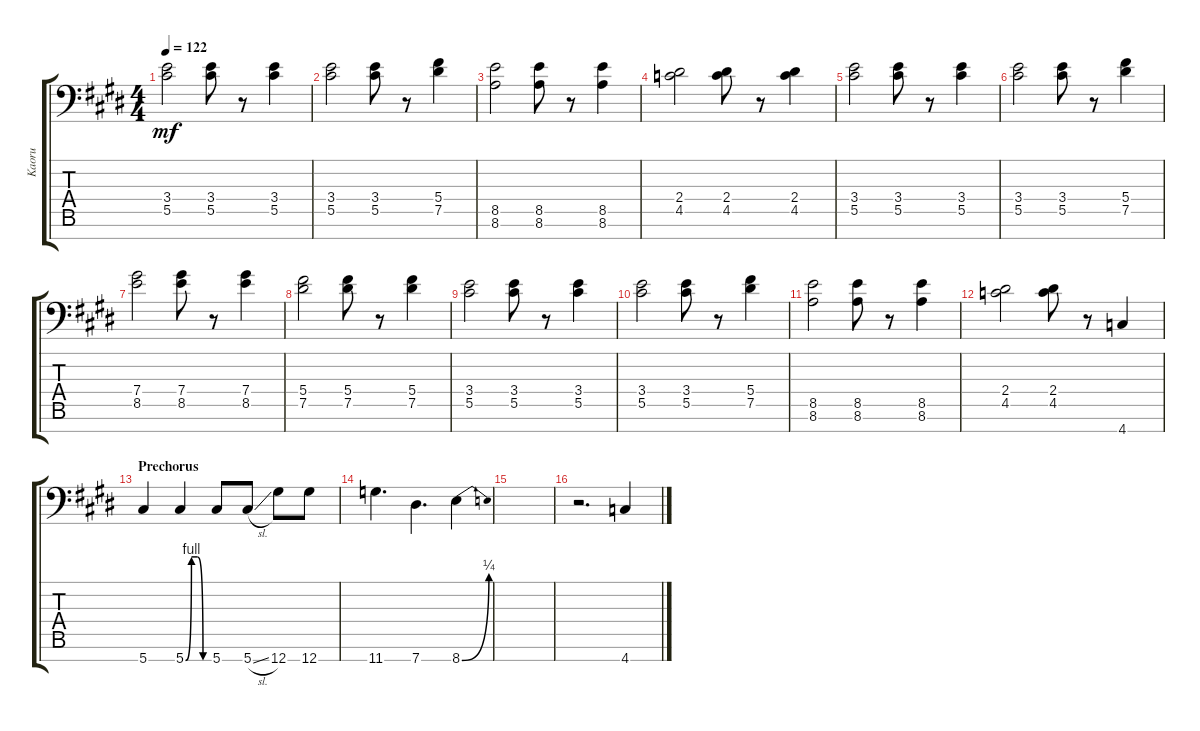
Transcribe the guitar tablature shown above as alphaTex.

\track ("Kaoru" "Kaoru") {instrument electricguitarjazz}
\staff {score tabs}
\tuning (Eb4 Bb3 Gb3 Db3 Ab2 Db2 Ab1) {hide}
\ts (4 4)
\tempo 122
\clef f4
\ks c#minor
(3.4 5.5).2{dy mf} (3.4 5.5).8 r.8 (3.4 5.5).4 |
(3.4 5.5).2 (3.4 5.5).8 r.8 (5.4 7.5).4 |
(8.5 8.6).2 (8.5 8.6).8 r.8 (8.5 8.6).4 |
(2.4 4.5).2 (2.4 4.5).8 r.8 (2.4 4.5).4 |
(3.4 5.5).2 (3.4 5.5).8 r.8 (3.4 5.5).4 |
(3.4 5.5).2 (3.4 5.5).8 r.8 (5.4 7.5).4 |
(7.4 8.5).2 (7.4 8.5).8 r.8 (7.4 8.5).4 |
(5.4 7.5).2 (5.4 7.5).8 r.8 (5.4 7.5).4 |
(3.4 5.5).2 (3.4 5.5).8 r.8 (3.4 5.5).4 |
(3.4 5.5).2 (3.4 5.5).8 r.8 (5.4 7.5).4 |
(8.5 8.6).2 (8.5 8.6).8 r.8 (8.5 8.6).4 |
(2.4 4.5).2 (2.4 4.5).8 r.8 4.7.4 |
\section ("" "Prechorus")
5.7.4 5.7{be (custom 0 0 15 4 30 4 45 0 60 0)}.4 5.7.8 5.7{sl}.8 12.7.8 12.7.8 |
11.7.4{d} 7.7.4{d} 8.7{be (bend 0 0 60 1)}.4 |
|
r.2{d} 4.7.4
